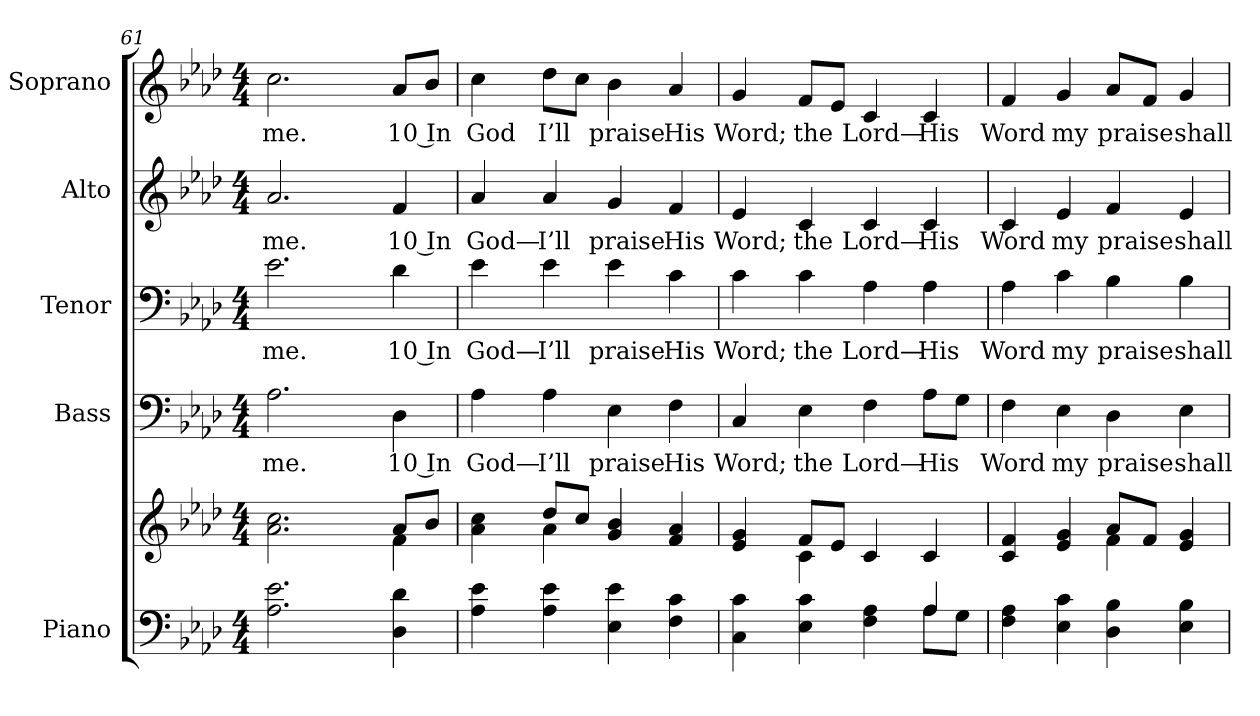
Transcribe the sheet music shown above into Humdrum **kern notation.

**kern	**kern	**kern	**text	**kern	**text	**kern	**text	**kern	**text
*part5	*part5	*part4	*part4	*part3	*part3	*part2	*part2	*part1	*part1
*staff6	*staff5	*staff4	*staff4	*staff3	*staff3	*staff2	*staff2	*staff1	*staff1
*I"Piano	*	*I"Bass	*	*I"Tenor	*	*I"Alto	*	*I"Soprano	*
*I'Pno.	*	*I'B.	*	*I'T.	*	*I'A.	*	*I'S.	*
*clefF4	*clefG2	*clefF4	*	*clefF4	*	*clefG2	*	*clefG2	*
*k[b-e-a-d-]	*k[b-e-a-d-]	*k[b-e-a-d-]	*	*k[b-e-a-d-]	*	*k[b-e-a-d-]	*	*k[b-e-a-d-]	*
*A-:	*A-:	*A-:	*	*A-:	*	*A-:	*	*A-:	*
*M4/4	*M4/4	*M4/4	*	*M4/4	*	*M4/4	*	*M4/4	*
=61	=61	=61	=61	=61	=61	=61	=61	=61	=61
*	*^	*	*	*	*	*	*	*	*
!	!	!	!	!LO:LY:b:color=#000000	!	!	!	!	!	!
!	!	!	!	!	!	!LO:LY:b:color=#000000	!	!	!	!
!	!	!	!	!	!	!	!	!LO:LY:b:color=#000000	!	!
!	!	!	!	!	!	!	!	!	!	!LO:LY:b:color=#000000
2.A-i\ 2.e-i	2.a-i\ 2.cci	2ryy	2.A-i\	me.	2.e-i\	me.	2.a-i/	me.	2.cci\	me.
.	.	4ryy	.	.	.	.	.	.	.	.
!	!	!	!	!LO:LY:b:color=#000000	!	!	!	!	!	!
!	!	!	!	!	!	!LO:LY:b:color=#000000	!	!	!	!
!	!	!	!	!	!	!	!	!LO:LY:b:color=#000000	!	!
!	!	!	!	!	!	!	!	!	!	!LO:LY:b:color=#000000
4D-i\ 4d-i	8a-i/L	4fi\	4D-i\	10 In	4d-i\	10 In	4fi/	10 In	8a-i/L	10 In
.	8b-i/J	.	.	.	.	.	.	.	8b-i/J	.
=62	=62	=62	=62	=62	=62	=62	=62	=62	=62	=62
!	!	!	!	!LO:LY:b:color=#000000	!	!	!	!	!	!
!	!	!	!	!	!	!LO:LY:b:color=#000000	!	!	!	!
!	!	!	!	!	!	!	!	!LO:LY:b:color=#000000	!	!
!	!	!	!	!	!	!	!	!	!	!LO:LY:b:color=#000000
4A-i\ 4e-i	4a-i\ 4cci	4ryy	4A-i\	God—	4e-i\	God—	4a-i/	God—	4cci\	God
!	!	!	!	!LO:LY:b:color=#000000	!	!	!	!	!	!
!	!	!	!	!	!	!LO:LY:b:color=#000000	!	!	!	!
!	!	!	!	!	!	!	!	!LO:LY:b:color=#000000	!	!
!	!	!	!	!	!	!	!	!	!	!LO:LY:b:color=#000000
4A-i\ 4e-i	8dd-i/L	4a-i\	4A-i\	I’ll	4e-i\	I’ll	4a-i/	I’ll	8dd-i\L	I’ll
.	8cci/J	.	.	.	.	.	.	.	8cci\J	.
!	!	!	!	!LO:LY:b:color=#000000	!	!	!	!	!	!
!	!	!	!	!	!	!LO:LY:b:color=#000000	!	!	!	!
!	!	!	!	!	!	!	!	!LO:LY:b:color=#000000	!	!
!	!	!	!	!	!	!	!	!	!	!LO:LY:b:color=#000000
4E-i\ 4e-i	4gi/ 4b-i	2ryy	4E-i\	praise	4e-i\	praise	4gi/	praise	4b-i\	praise
!	!	!	!	!LO:LY:b:color=#000000	!	!	!	!	!	!
!	!	!	!	!	!	!LO:LY:b:color=#000000	!	!	!	!
!	!	!	!	!	!	!	!	!LO:LY:b:color=#000000	!	!
!	!	!	!	!	!	!	!	!	!	!LO:LY:b:color=#000000
4Fi\ 4ci	4fi/ 4a-i	.	4Fi\	His	4ci\	His	4fi/	His	4a-i/	His
!!LO:PB:g=z
=63	=63	=63	=63	=63	=63	=63	=63	=63	=63	=63
*^	*	*	*	*	*	*	*	*	*	*
!	!	!	!	!	!LO:LY:b:color=#000000	!	!	!	!	!	!
!	!	!	!	!	!	!	!LO:LY:b:color=#000000	!	!	!	!
!	!	!	!	!	!	!	!	!	!LO:LY:b:color=#000000	!	!
!	!	!	!	!	!	!	!	!	!	!	!LO:LY:b:color=#000000
4Ci\ 4ci	2ryy	4e-i/ 4gi	4ryy	4Ci/	Word;	4ci\	Word;	4e-i/	Word;	4gi/	Word;
!	!	!	!	!	!LO:LY:b:color=#000000	!	!	!	!	!	!
!	!	!	!	!	!	!	!LO:LY:b:color=#000000	!	!	!	!
!	!	!	!	!	!	!	!	!	!LO:LY:b:color=#000000	!	!
!	!	!	!	!	!	!	!	!	!	!	!LO:LY:b:color=#000000
4E-i\ 4ci	.	8fi/L	4ci\	4E-i\	the	4ci\	the	4ci/	the	8fi/L	the
.	.	8e-i/J	.	.	.	.	.	.	.	8e-i/J	.
!	!	!	!	!	!LO:LY:b:color=#000000	!	!	!	!	!	!
!	!	!	!	!	!	!	!LO:LY:b:color=#000000	!	!	!	!
!	!	!	!	!	!	!	!	!	!LO:LY:b:color=#000000	!	!
!	!	!	!	!	!	!	!	!	!	!	!LO:LY:b:color=#000000
4Fi\ 4A-i	4ryy	4ci/	2ryy	4Fi\	Lord—	4A-i\	Lord—	4ci/	Lord—	4ci/	Lord—
!	!	!	!	!	!LO:LY:b:color=#000000	!	!	!	!	!	!
!	!	!	!	!	!	!	!LO:LY:b:color=#000000	!	!	!	!
!	!	!	!	!	!	!	!	!	!LO:LY:b:color=#000000	!	!
!	!	!	!	!	!	!	!	!	!	!	!LO:LY:b:color=#000000
4A-i/	8A-i\L	4ci/	.	8A-i\L	His	4A-i\	His	4ci/	His	4ci/	His
.	8Gi\J	.	.	8Gi\J	.	.	.	.	.	.	.
*v	*v	*	*	*	*	*	*	*	*	*	*
=64	=64	=64	=64	=64	=64	=64	=64	=64	=64	=64
*^	*	*	*	*	*	*	*	*	*	*
!	!	!	!	!	!LO:LY:b:color=#000000	!	!	!	!	!	!
*v	*v	*	*	*	*	*	*	*	*	*	*
*^	*	*	*	*	*	*	*	*	*	*
!	!	!	!	!	!	!	!LO:LY:b:color=#000000	!	!	!	!
*v	*v	*	*	*	*	*	*	*	*	*	*
*^	*	*	*	*	*	*	*	*	*	*
!	!	!	!	!	!	!	!	!	!LO:LY:b:color=#000000	!	!
*v	*v	*	*	*	*	*	*	*	*	*	*
*^	*	*	*	*	*	*	*	*	*	*
!	!	!	!	!	!	!	!	!	!	!	!LO:LY:b:color=#000000
*v	*v	*	*	*	*	*	*	*	*	*	*
4Fi\ 4A-i	4ci/ 4fi	2ryy	4Fi\	Word	4A-i\	Word	4ci/	Word	4fi/	Word
!	!	!	!	!LO:LY:b:color=#000000	!	!	!	!	!	!
!	!	!	!	!	!	!LO:LY:b:color=#000000	!	!	!	!
!	!	!	!	!	!	!	!	!LO:LY:b:color=#000000	!	!
!	!	!	!	!	!	!	!	!	!	!LO:LY:b:color=#000000
4E-i\ 4ci	4e-i/ 4gi	.	4E-i\	my	4ci\	my	4e-i/	my	4gi/	my
!	!	!	!	!LO:LY:b:color=#000000	!	!	!	!	!	!
!	!	!	!	!	!	!LO:LY:b:color=#000000	!	!	!	!
!	!	!	!	!	!	!	!	!LO:LY:b:color=#000000	!	!
!	!	!	!	!	!	!	!	!	!	!LO:LY:b:color=#000000
4D-i\ 4B-i	8a-i/L	4fi\	4D-i\	praise	4B-i\	praise	4fi/	praise	8a-i/L	praise
.	8fi/J	.	.	.	.	.	.	.	8fi/J	.
!	!	!	!	!LO:LY:b:color=#000000	!	!	!	!	!	!
!	!	!	!	!	!	!LO:LY:b:color=#000000	!	!	!	!
!	!	!	!	!	!	!	!	!LO:LY:b:color=#000000	!	!
!	!	!	!	!	!	!	!	!	!	!LO:LY:b:color=#000000
4E-i\ 4B-i	4e-i/ 4gi	4ryy	4E-i\	shall	4B-i\	shall	4e-i/	shall	4gi/	shall
*	*v	*v	*	*	*	*	*	*	*	*
=	=	=	=	=	=	=	=	=	=
*-	*-	*-	*-	*-	*-	*-	*-	*-	*-
